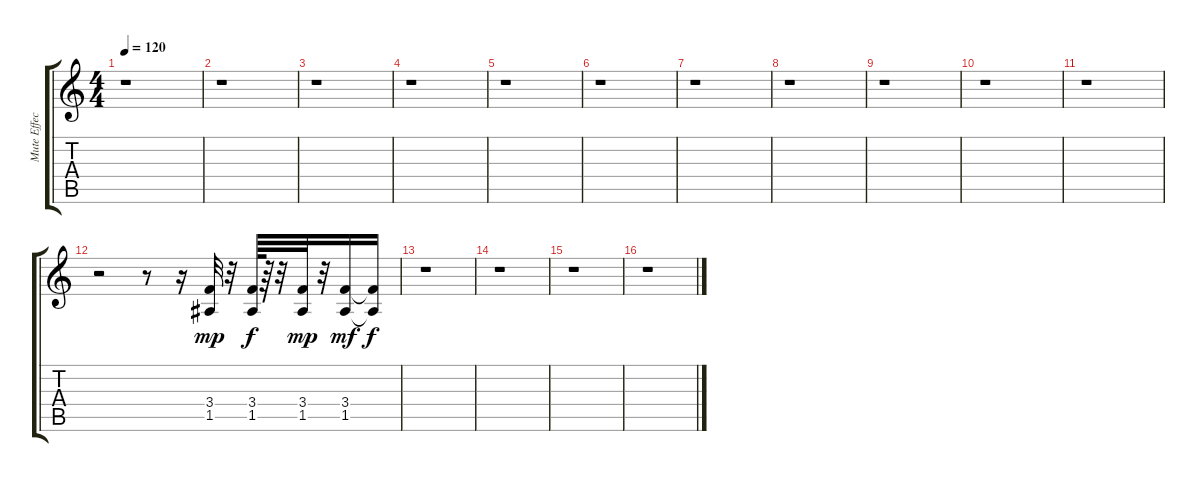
\track ("Mute Effect" "Mute Effec") {instrument electricguitarjazz}
\staff {score tabs}
\tuning (E4 B3 G3 D3 A2 E2) {hide}
\ts (4 4)
\tempo 120
\clef g2
\ks c
r.1{dy f} |
r.1 |
r.1 |
r.1 |
r.1 |
r.1 |
r.1 |
r.1 |
r.1 |
r.1 |
r.1 |
r.2 r.8 r.16 (3.4 1.5).32{dy mp} r.32 (3.4 1.5).64{dy f} r.64 r.32 (3.4 1.5).32{dy mp} r.32 (3.4 1.5).16{dy mf} (3.4{t} 1.5{t}).16{dy f} |
r.1 |
r.1 |
r.1 |
r.1
